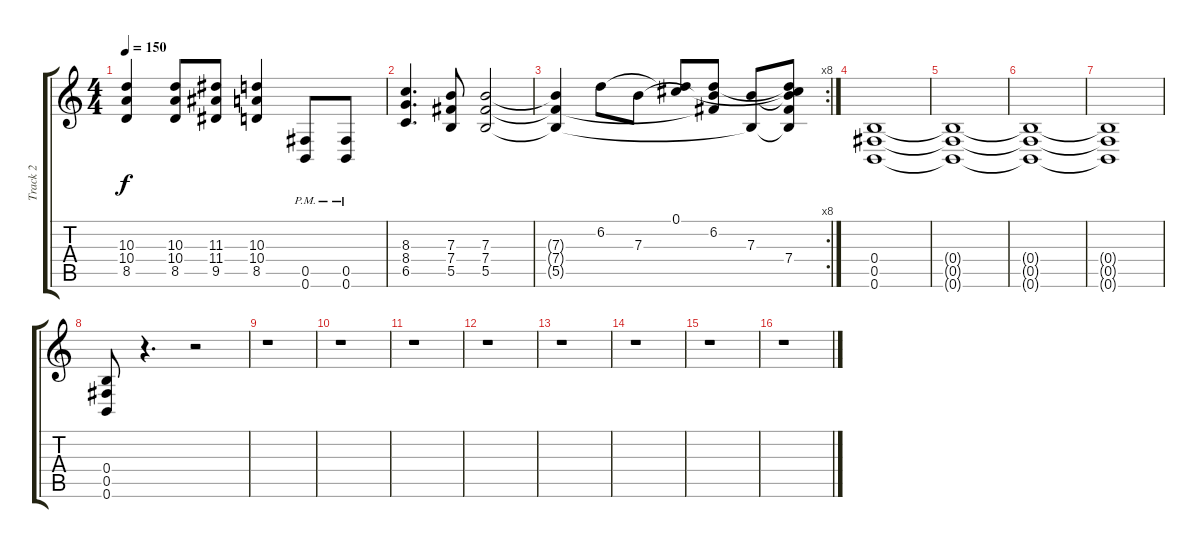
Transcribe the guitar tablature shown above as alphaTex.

\track ("Track 2" "Track 2") {instrument distortionguitar}
\staff {score tabs}
\tuning (Db4 Ab3 E3 B2 Gb2 B1) {hide}
\ts (4 4)
\tempo 150
\clef g2
\ks c
(10.3{t} 10.4{t} 8.5{t}).4{dy f} (10.3 10.4 8.5).8 (11.3 11.4 9.5).8 (10.3 10.4 8.5).4 (0.5{pm} 0.6{pm}).8 (0.5{pm} 0.6{pm}).8 |
(8.3 8.4 6.5).4{d} (7.3 7.4 5.5).8 (7.3 7.4 5.5).2 |
\rc 8
(7.3{t} 7.4{t} 5.5{t}).4 6.2.8 7.3.8 (0.1 6.2{t}).8 (6.2 7.3{t} 7.4{t}).8 (7.3 5.5{t}).8 (0.1{t} 6.2{t} 7.3{t} 7.4 5.5{t}).8 |
(0.4 0.5 0.6).1 |
(0.4{t} 0.5{t} 0.6{t}).1 |
(0.4{t} 0.5{t} 0.6{t}).1 |
(0.4{t} 0.5{t} 0.6{t}).1 |
(0.4 0.5 0.6).8 r.4{d} r.2 |
r.1 |
r.1 |
r.1 |
r.1 |
r.1 |
r.1 |
r.1 |
r.1
